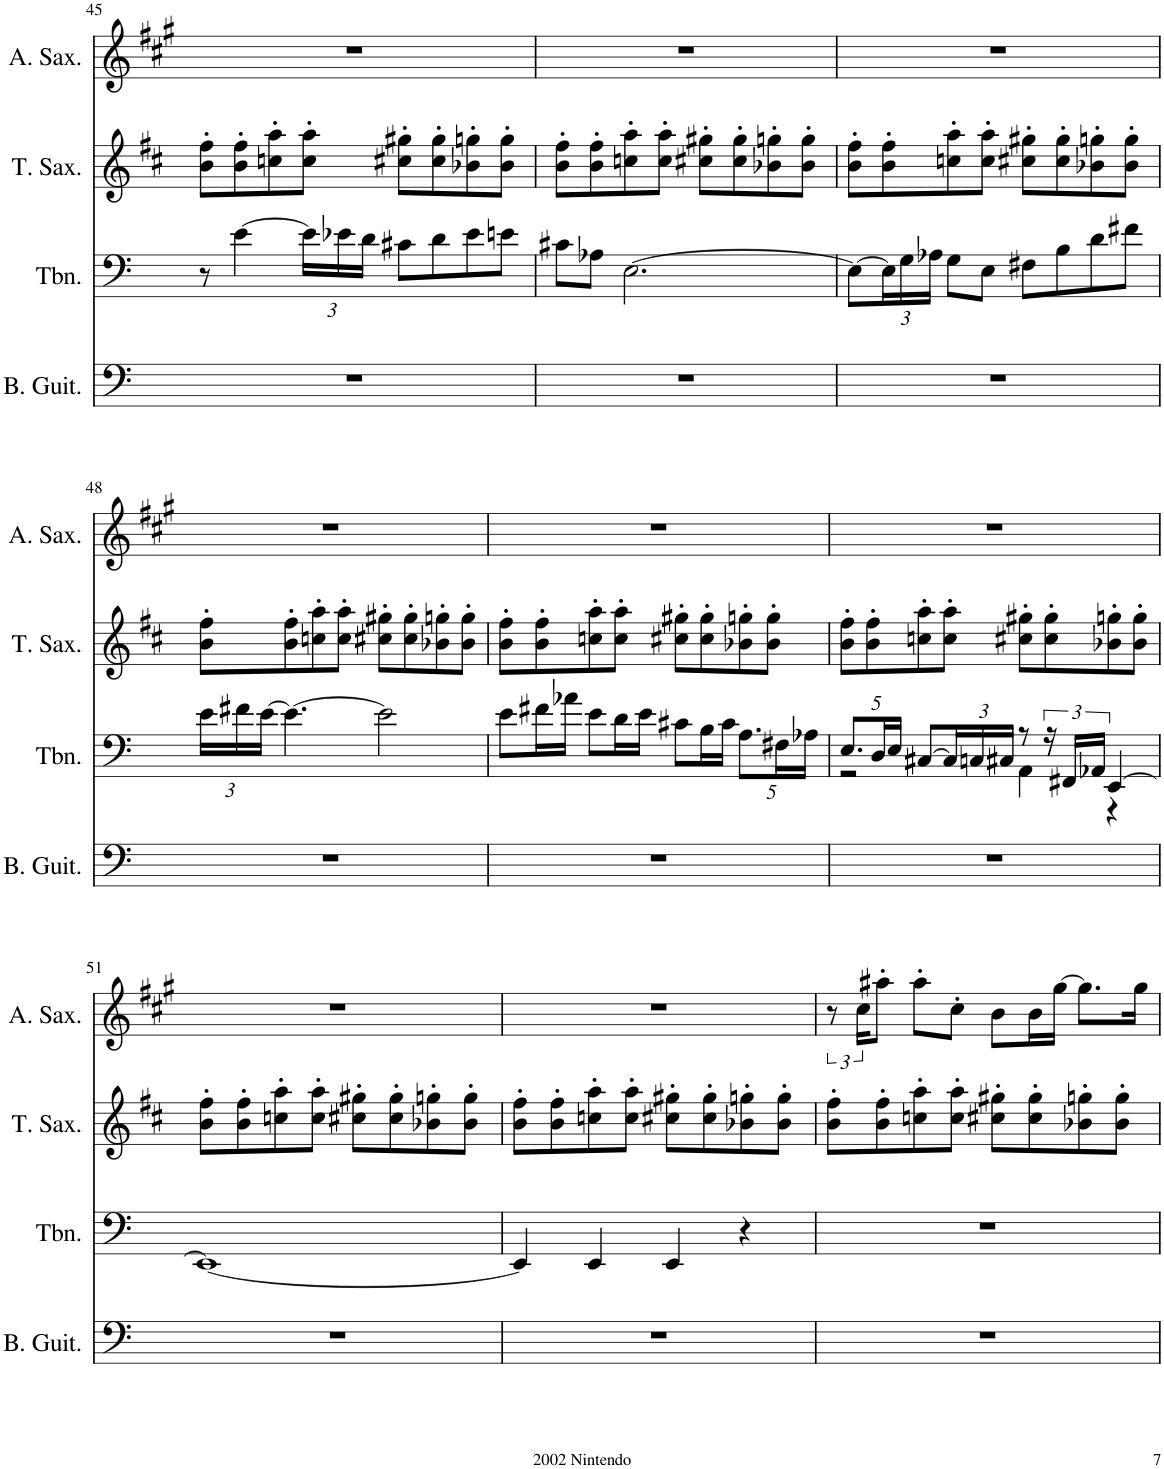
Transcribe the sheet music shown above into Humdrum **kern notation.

**kern	**kern	**kern	**kern
*part4	*part3	*part2	*part1
*staff4	*staff3	*staff2	*staff1
*I"Bass Guitar	*I"Trombone	*I"Tenor Saxophone	*I"Alto Saxophone
*I'B. Guit.	*I'Tbn.	*I'T. Sax.	*I'A. Sax.
!!LO:PB:g=z
*clefF4	*clefF4	*clefG2	*clefG2
*Trd7c12	*	*Trd8c14	*Trd5c9
*k[]	*k[]	*k[f#c#]	*k[f#c#g#]
*M4/4	*M4/4	*M4/4	*M4/4
=45	=45	=45	=45
1r	8r	8b\' 8ff#\'L	1r
.	[4e\	8b\' 8ff#\'	.
.	.	8ccn\' 8aa\'	.
*	*Xbrackettup	*	*
.	24e\LL]	8cc\' 8aa\'J	.
.	24e-X\	.	.
.	24d\JJ	.	.
.	8c#X\L	8cc#X\' 8gg#X\'L	.
.	8d\	8cc#\' 8gg#\'	.
.	8e-\	8b-X\' 8ggn\'	.
.	8en\J	8b-\' 8gg\'J	.
=46	=46	=46	=46
1r	8c#X\L	8b\' 8ff#\'L	1r
.	8A-X\J	8b\' 8ff#\'	.
.	[2.E\	8ccn\' 8aa\'	.
.	.	8cc\' 8aa\'J	.
.	.	8cc#X\' 8gg#X\'L	.
.	.	8cc#\' 8gg#\'	.
.	.	8b-X\' 8ggn\'	.
.	.	8b-\' 8gg\'J	.
=47	=47	=47	=47
1r	8E\L_	8b\' 8ff#\'L	1r
.	24E\L]	8b\' 8ff#\'	.
.	24G\	.	.
.	24A-X\JJ	.	.
.	8G\L	8ccn\' 8aa\'	.
.	8E\J	8cc\' 8aa\'J	.
.	8F#X\L	8cc#X\' 8gg#X\'L	.
.	8B\	8cc#\' 8gg#\'	.
.	8d\	8b-X\' 8ggn\'	.
.	8f#X\J	8b-\' 8gg\'J	.
!!LO:LB:g=z
=48	=48	=48	=48
1r	24e\LL	8b\' 8ff#\'L	1r
.	24f#X\	.	.
.	[24e\JJ	.	.
.	4.e\_	8b\' 8ff#\'	.
.	.	8ccn\' 8aa\'	.
.	.	8cc\' 8aa\'J	.
.	2e\]	8cc#X\' 8gg#X\'L	.
.	.	8cc#\' 8gg#\'	.
.	.	8b-X\' 8ggn\'	.
.	.	8b-\' 8gg\'J	.
=49	=49	=49	=49
1r	8e\L	8b\' 8ff#\'L	1r
.	16f#X\L	8b\' 8ff#\'	.
.	16a-X\JJ	.	.
.	8e\L	8ccn\' 8aa\'	.
.	16d\L	8cc\' 8aa\'J	.
.	16e\JJ	.	.
.	8c#X\L	8cc#X\' 8gg#X\'L	.
.	16B\L	8cc#\' 8gg#\'	.
.	16c#\JJ	.	.
.	10.A\L	8b-X\' 8ggn\'	.
.	.	8b-\' 8gg\'J	.
.	20F#X\L	.	.
.	20A-X\JJ	.	.
=50	=50	=50	=50
*	*^	*	*
1r	10.E/L	2r	8b\' 8ff#\'L	1r
.	.	.	8b\' 8ff#\'	.
.	20D/L	.	.	.
.	20E/JJ	.	.	.
.	[8C#X/L	.	8ccn\' 8aa\'	.
.	24C#/L]	.	8cc\' 8aa\'J	.
.	24Cn/	.	.	.
.	24C#X/JJ	.	.	.
.	8r	4AA\	8cc#X\' 8gg#X\'L	.
*	*brackettup	*	*	*
.	24r	.	8cc#\' 8gg#\'	.
.	24FF#X/LL	.	.	.
.	24AA-X/JJ	.	.	.
.	[4EE/	4r	8b-X\' 8ggn\'	.
.	.	.	8b-\' 8gg\'J	.
*	*v	*v	*	*
!!LO:LB:g=z
=51	=51	=51	=51
1r	1EE_	8b\' 8ff#\'L	1r
.	.	8b\' 8ff#\'	.
.	.	8ccn\' 8aa\'	.
.	.	8cc\' 8aa\'J	.
.	.	8cc#X\' 8gg#X\'L	.
.	.	8cc#\' 8gg#\'	.
.	.	8b-X\' 8ggn\'	.
.	.	8b-\' 8gg\'J	.
=52	=52	=52	=52
1r	4EE/]	8b\' 8ff#\'L	1r
.	.	8b\' 8ff#\'	.
.	4EE/	8ccn\' 8aa\'	.
.	.	8cc\' 8aa\'J	.
.	4EE/	8cc#X\' 8gg#X\'L	.
.	.	8cc#\' 8gg#\'	.
.	4r	8b-X\' 8ggn\'	.
.	.	8b-\' 8gg\'J	.
=53	=53	=53	=53
1r	1r	8b\' 8ff#\'L	12r
.	.	.	24cc#\KL
.	.	8b\' 8ff#\'	8aa#X'\J
.	.	8ccn\' 8aa\'	8aa#'\L
.	.	8cc\' 8aa\'J	8cc#'\J
.	.	8cc#X\' 8gg#X\'L	8b\L
.	.	8cc#\' 8gg#\'	16b\L
.	.	.	[16gg#\JJ
.	.	8b-X\' 8ggn\'	8.gg#\L]
.	.	8b-\' 8gg\'J	.
.	.	.	16gg#\Jk
=	=	=	=
*-	*-	*-	*-
